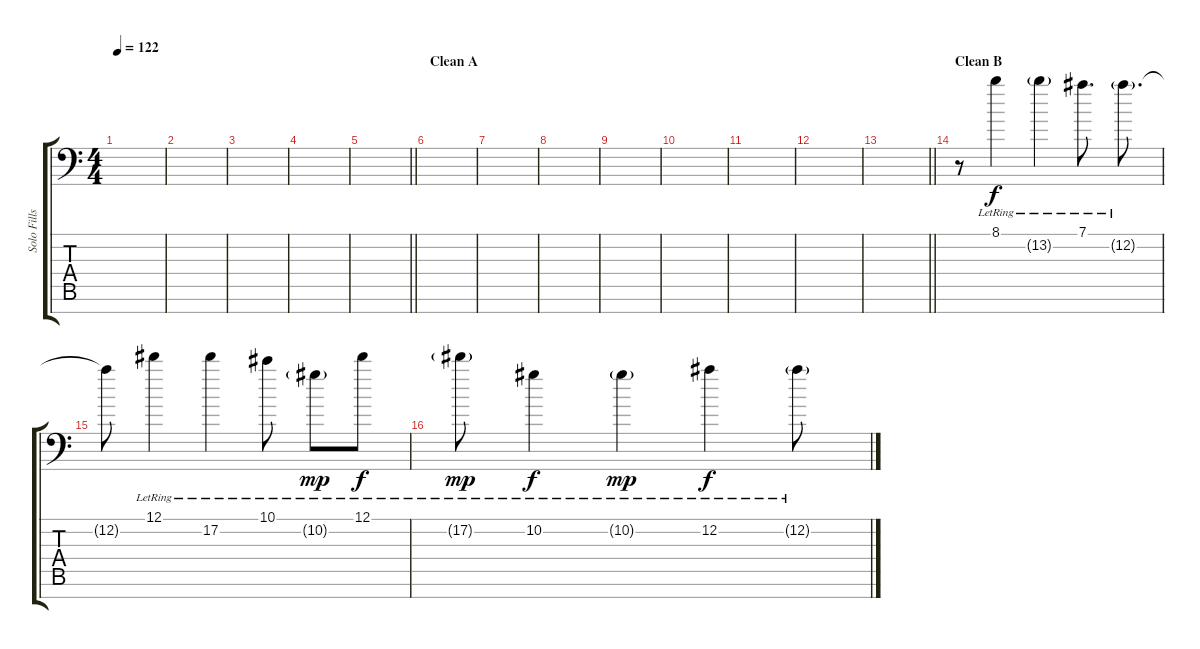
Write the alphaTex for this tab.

\track ("Solo Fills 2" "Solo Fills") {instrument distortionguitar}
\staff {score tabs}
\tuning (Eb4 Bb3 Gb3 Db3 Ab2 Eb2 Ab1) {hide}
\ts (4 4)
\tempo 122
\clef f4
\ks c
|
|
|
|
\barLineRight lightlight
|
\section ("" "Clean A")
|
|
|
|
|
|
|
\barLineRight lightlight
|
\section ("" "Clean B")
r.8 8.1{lr}.4 13.2{g lr}.4 7.1{lr}.8{d} 12.2{g lr}.8{d} |
12.2{t}.8 12.1{lr}.4 17.2{lr}.4 10.1{lr}.8 10.2{g lr}.8{dy mp} 12.1{lr}.8{dy f} |
17.2{g lr}.8{dy mp} 10.2{lr}.4{dy f} 10.2{g lr}.4{dy mp} 12.2{lr}.4{dy f} 12.2{g lr}.8
